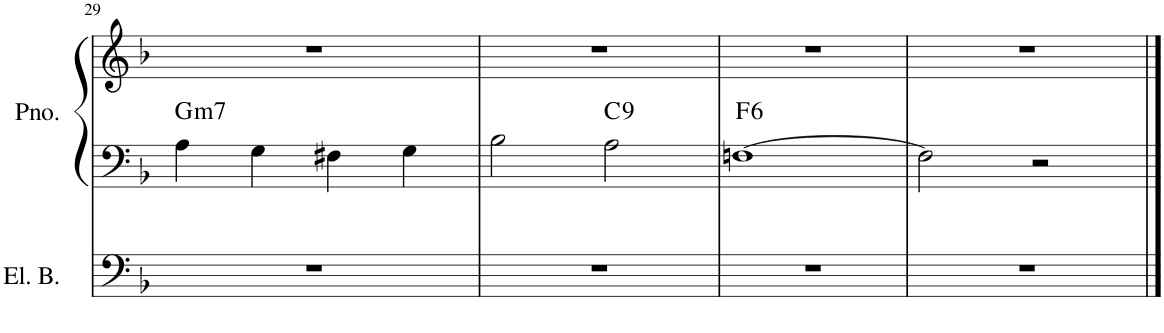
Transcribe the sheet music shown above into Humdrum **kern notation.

**kern	**kern	**kern	**harte
*part2	*part1	*part1	*part1
*staff3	*staff2	*staff1	*
*I"Electric Bass	*I"Piano	*	*
*I'El. B.	*I'Pno.	*	*
!!LO:PB:g=z
*clefF4	*clefF4	*clefG2	*
*Trd7c12	*	*	*
*k[b-]	*k[b-]	*k[b-]	*
*M4/4	*M4/4	*M4/4	*
=29	=29	=29	=29
!	!	!	!LO:H:kt=m7
1r	4A\	1r	G:min7
.	4G\	.	.
.	4F#X\	.	.
.	4G\	.	.
=30	=30	=30	=30
*	*	*^	*
1r	2B-\	1r	2ryy	.
!	!	!	!	!LO:H:kt=9
.	2A\	.	2ryy	C:9
=31	=31	=31	=31	=31
!	!	!	!	!LO:H:kt=6
*	*	*v	*v	*
1r	[1Fn	1r	F:maj6
=32	=32	=32	=32
1r	2F\]	1r	.
.	2r	.	.
==	==	==	==
*-	*-	*-	*-
